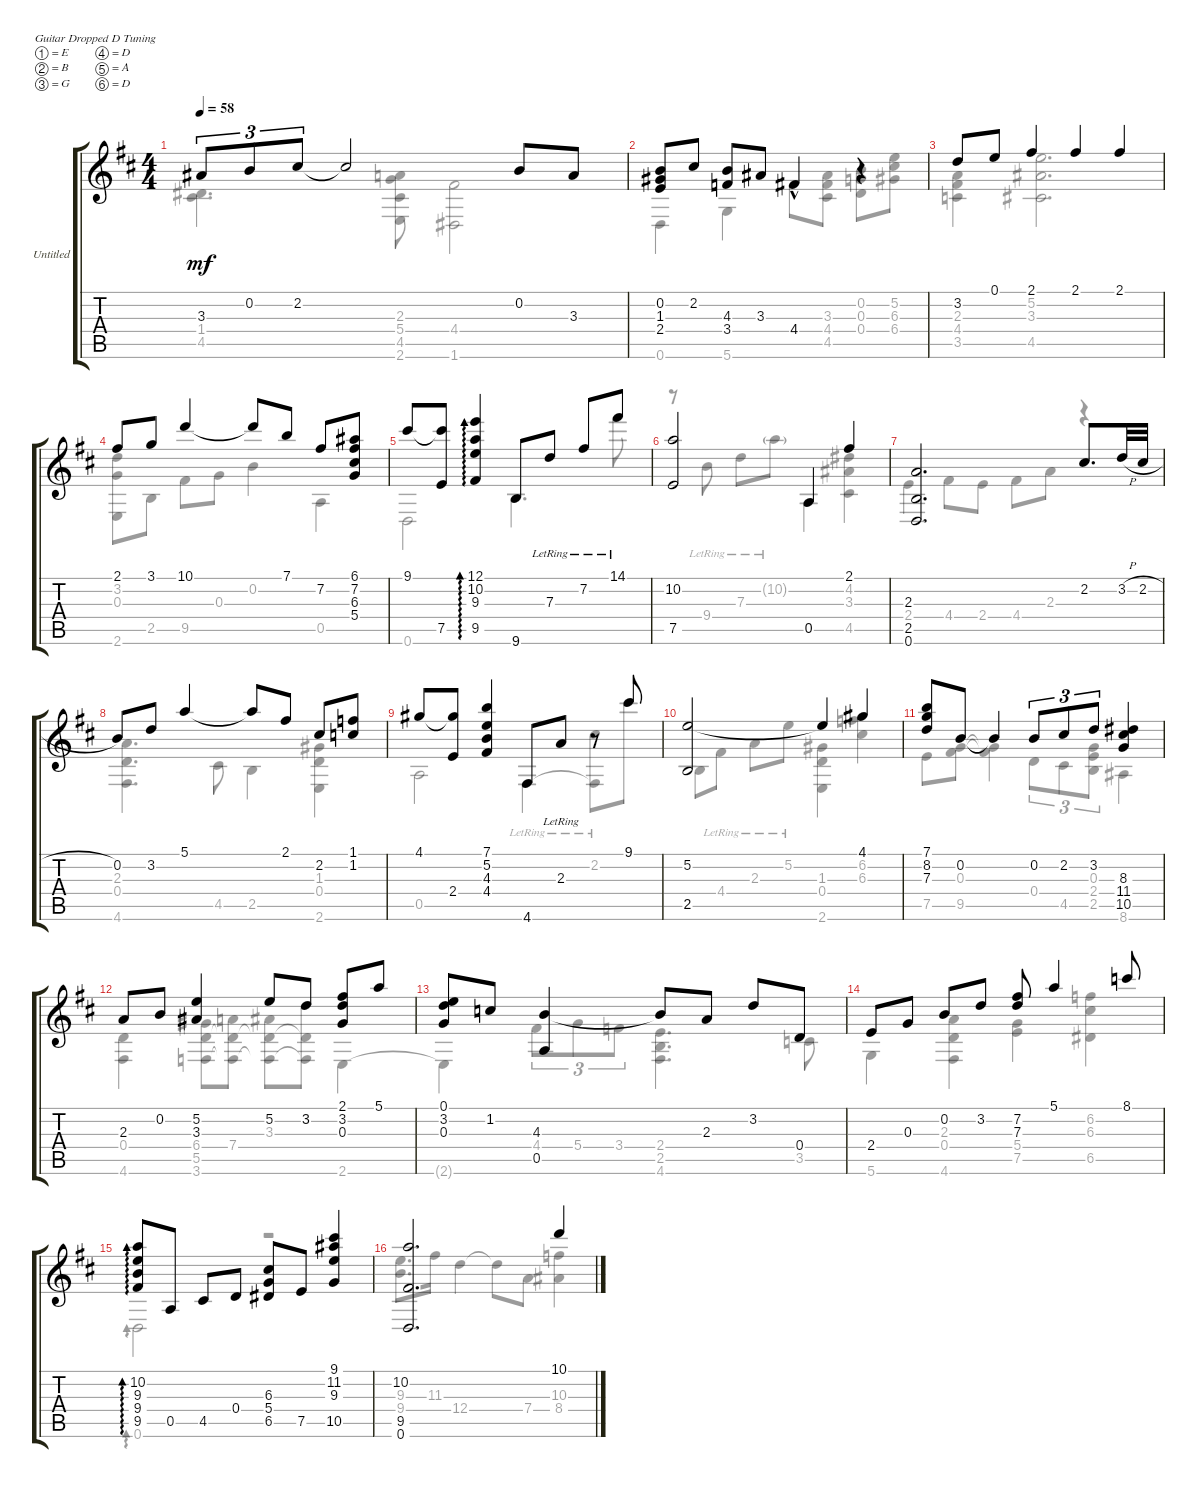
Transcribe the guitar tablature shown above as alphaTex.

\bracketExtendMode groupsimilarinstruments
\firstSystemTrackNameOrientation horizontal
\otherSystemsTrackNameOrientation horizontal
\track ("Untitled" "Untitled") {instrument acousticguitarnylon}
\staff {score tabs}
\tuning (E4 B3 G3 D3 A2 D2)
\voice
\ts (4 4)
\tempo 58
\clef g2
\ks d
3.3.8{tu (3 2) dy mf} 0.2.8{tu (3 2)} 2.2.8{tu (3 2)} 2.2{t}.2 0.2.8 3.3.8 |
(0.2 1.3 2.4).8 2.2.8 (4.3 3.4).8 3.3.8 4.4{hac}.4 r.4 |
3.2.8 0.1.8 2.1.4 2.1.4 2.1.4 |
2.1.8 3.1.8 10.1.4 10.1{t}.8 7.1.8 7.2.8 (6.1 7.2 6.3 5.4).8 |
9.1.8 (9.1{t} 7.5).8 (12.1 10.2 9.3 9.5).4{ad 0} 9.6.8 7.3{lr}.8 7.2{lr}.8 14.1{lr}.8 |
(10.2 7.5).2 0.5.4 2.1.4 |
(2.3 2.5 0.6).2{d} 2.2.8{d} 3.2{h}.32 2.2{h}.32 |
0.2.8 3.2.8 5.1.4 5.1{t}.8 2.1.8 2.2.8 (1.1 1.2).8 |
4.1.8 (4.1{t} 2.4).8 (7.1 5.2 4.3 4.4).4 4.6.8 2.3{lr}.8 r.8 9.1.8 |
(5.2 2.5).2 5.2{t}.4 4.1.4 |
(7.1 8.2 7.3).8 0.2.8 0.2{t}.4 0.2.8{tu (3 2)} 2.2.8{tu (3 2)} 3.2.8{tu (3 2)} (8.3 11.4 10.5).4 |
2.3.8 0.2.8 (5.2 3.3).4 5.2.8 3.2.8 (2.1 3.2 0.3).8 5.1.8 |
(0.1 3.2 0.3).8 1.2.8 (4.3 0.5).4 4.3{t}.8 2.3.8 3.2.8 0.4.8 |
2.4.8 0.3.8 0.2.8 3.2.8 (7.2 7.3).8 5.1.4 8.1.8 |
(10.2 9.3 9.4 9.5).8{ad 0} 0.5.8 4.5.8 0.4.8 (6.3 5.4 6.5).8 7.5.8 (9.1 11.2 9.3 10.5).4 |
(10.2 9.5 0.6).2{d} 10.1.4
\voice
\clef g2
\ottava regular
\simile none
\ks d
(1.4 4.5).4{d dy mf} (2.3 5.4 4.5 2.6).8 (4.4 1.6).2 |
0.6.4 5.6.4 4.4.8 (3.3 4.4 4.5).8 (0.2 0.3 0.4).8 (5.2 6.3 6.4).8 |
(2.3 4.4 3.5).4 (5.2 3.3 4.5).2{d} |
(3.2 0.3 2.6).8 2.5.8 9.5.8 0.3.8 0.2.4 0.5.4 |
0.6.2 9.6.4{d} 14.1.8 |
r.8 9.4{lr}.8 7.3{lr}.8 10.2{g lr}.8 0.5.4 (4.2 3.3 4.5).4 |
2.4.4 4.4.8 2.4.8 4.4.8 2.3.8 r.4 |
(2.3 0.4 4.6).4{d} 4.5.8 2.5.4 (1.3 0.4 2.6).4 |
0.5.2 4.6{lr}.4 (2.2{lr} 4.6{lr t}).8 9.1.8 |
2.5.8 4.4{lr}.8 2.3{lr}.8 5.2{lr}.8 (1.3 0.4 2.6).4 (4.1 6.2 6.3).4 |
7.5.8 (0.3 9.5).8 (0.3{t} 9.5{t}).4 0.4.8{tu (3 2)} 4.5.8{tu (3 2)} (0.3 2.4 2.5).8{tu (3 2)} 8.6.4 |
(0.4 4.6).4 (6.4 5.5 3.6).8 (7.4 5.5{t} 3.6{t}).8 (3.3 5.5{t} 3.6{t}).8 (3.2 5.5{t} 3.6{t}).8 2.6.4 |
2.6{t}.4 4.4.8{tu (3 2)} 5.4.8{tu (3 2)} 3.4.8{tu (3 2)} (2.4 2.5 4.6).4{d} 3.5.8 |
5.6.4 (2.3 0.4 4.6).4 (5.4 7.5).4 (6.2 6.3 6.5).4 |
0.6.2{ad 0} r.2 |
(9.3 9.4).8{d} 11.3.16 12.4.4 12.4{t}.8 7.4.8 (10.3 8.4).4
